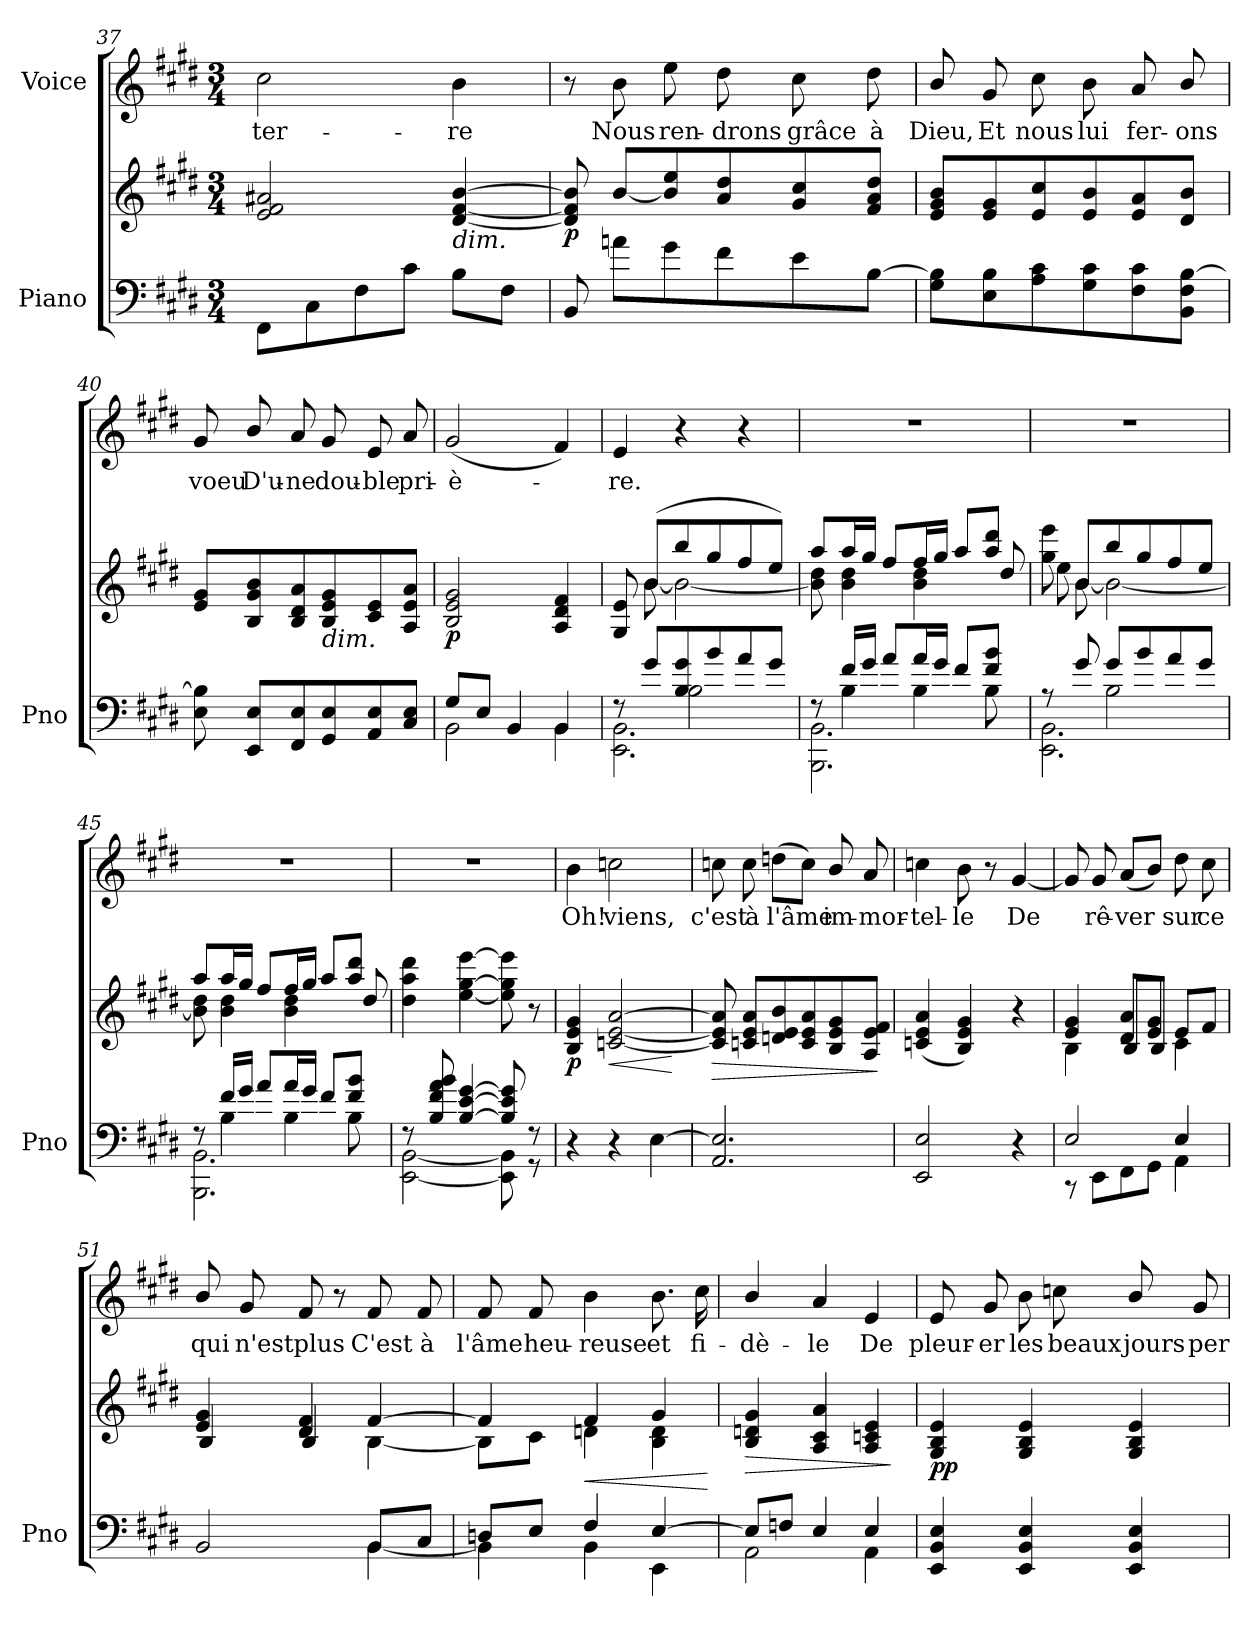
**kern	**kern	**dynam	**kern	**text
*part2	*part2	*part2	*part1	*part1
*staff3	*staff2	*staff2/3	*staff1	*staff1
*I"Piano	*	*	*I"Voice	*
*I'Pno	*	*	*	*
*clefF4	*clefG2	*	*clefG2	*
*k[f#c#g#d#]	*k[f#c#g#d#]	*	*k[f#c#g#d#]	*
*M3/4	*M3/4	*	*M3/4	*
=37	=37	=37	=37	=37
!	!	!	!	!LO:LY:b
8FF#\L	2e/ 2f#/ 2a#X/	.	2cc#\	ter-
8C#\	.	.	.	.
8F#\	.	.	.	.
8c#\J	.	.	.	.
!	!LO:TX:b:i:t=dim.	!	!	!
!	!	!	!	!LO:LY:b
8B\L	[4d#/ [4f#/ [4b/	.	4b\	-re
8F#\J	.	.	.	.
!!LO:LB:g=z
=38	=38	=38	=38	=38
!	!	!LO:DY:b	!	!
8BB/	8d#/] 8f#/] 8b/]	p	8r	.
!	!	!	!	!LO:LY:b
8an\L	[8b/L	.	8b\	Nous
!	!	!	!	!LO:LY:b
8g#\	8b/] 8ee/	.	8ee\	ren-
!	!	!	!	!LO:LY:b
8f#\	8a/ 8dd#/	.	8dd#\	-drons
!	!	!	!	!LO:LY:b
8e\	8g#/ 8cc#/	.	8cc#\	grâce
!	!	!	!	!LO:LY:b
[8B\J	8f#/ 8a/ 8dd#/J	.	8dd#\	à
=39	=39	=39	=39	=39
!	!	!	!	!LO:LY:b
8G#\ 8B\]L	8e/ 8g#/ 8b/L	.	8b/	Dieu,
!	!	!	!	!LO:LY:b
8E\ 8B\	8e/ 8g#/	.	8g#/	Et
!	!	!	!	!LO:LY:b
8A\ 8c#\	8e/ 8cc#/	.	8cc#\	nous
!	!	!	!	!LO:LY:b
8G#\ 8c#\	8e/ 8b/	.	8b\	lui
!	!	!	!	!LO:LY:b
8F#\ 8c#\	8e/ 8a/	.	8a/	fer-
!	!	!	!	!LO:LY:b
8BB\ 8F#\ [8B\J	8d#/ 8b/J	.	8b/	-ons
=40	=40	=40	=40	=40
!	!	!	!	!LO:LY:b
8E\ 8B\]	8e/ 8g#/L	.	8g#/	voeu
!	!	!	!	!LO:LY:b
8EE/ 8E/L	8B/ 8g#/ 8b/	.	8b/	D'u-
!	!	!	!	!LO:LY:b
8FF#/ 8E/	8B/ 8d#/ 8a/	.	8a/	-ne
!	!LO:TX:b:i:t=dim.	!	!	!
!	!	!	!	!LO:LY:b
8GG#/ 8E/	8B/ 8e/ 8g#/	.	8g#/	dou-
!	!	!	!	!LO:LY:b
8AA/ 8E/	8c#/ 8e/	.	8e/	-ble
!	!	!	!	!LO:LY:b
8C#/ 8E/J	8A/ 8e/ 8a/J	.	8a/	pri-
!!LO:PB:g=z
=41	=41	=41	=41	=41
*^	*	*	*	*
!	!	!	!LO:DY:b	!	!LO:LY:b
8G#/L	2BB\	2B/ 2e/ 2g#/	p	(<2g#/	-è-
8E/J	.	.	.	.	.
4BB/	.	.	.	.	.
4BB/	4BB\	4A/ 4d#/ 4f#/	.	4f#/)	.
=42	=42	=42	=42	=42	=42
*	*^	*^	*	*	*
!	!	!	!	!	!	!	!LO:LY:b
8rF	2.EE\ 2.BB\	4rBByy	8G#/ 8e/	8rffyy	.	4e/	-re.
8g#/L	.	.	(>8b/L	[8b\	.	.	.
8B/ 8g#/	.	2B\	8bb/	2b\_	.	4r	.
8b/	.	.	8gg#/	.	.	.	.
8a/	.	.	8ff#/	.	.	4r	.
8g#/J	.	.	8ee/J)	.	.	.	.
=43	=43	=43	=43	=43	=43	=43	=43
8rF	2.BBB\ 2.BB\	8rBByy	8aa/L	8b\] 8dd#\	.	2.r	.
16f#/LL	.	4B\	16aa/L	4b\ 4dd#\	.	.	.
16g#/JJ	.	.	16gg#/JJ	.	.	.	.
8a/L	.	.	8ff#/L	.	.	.	.
16a/L	.	4B\	16ff#/L	4b\ 4dd#\	.	.	.
16g#/JJ	.	.	16gg#/JJ	.	.	.	.
8f#/L	.	.	8aa/L	.	.	.	.
8f#/ 8b/J	.	8B\	8aa/ 8ddd#/J	8dd#/	.	.	.
=44	=44	=44	=44	=44	=44	=44	=44
8rA	2.EE\ 2.BB\	4rBByy	8gg#\ 8eee\	8ee\	.	2.r	.
8g#/	.	.	8b/L	[8b\	.	.	.
8g#/L	.	2B\	8bb/	2b\_	.	.	.
8b/	.	.	8gg#/	.	.	.	.
8a/	.	.	8ff#/	.	.	.	.
8g#/J	.	.	8ee/J	.	.	.	.
!!LO:LB:g=z
=45	=45	=45	=45	=45	=45	=45	=45
8rF	2.BBB\ 2.BB\	8rBByy	8aa/L	8b\] 8dd#\	.	2.r	.
16f#/LL	.	4B\	16aa/L	4b\ 4dd#\	.	.	.
16g#/JJ	.	.	16gg#/JJ	.	.	.	.
8a/L	.	.	8ff#/L	.	.	.	.
16a/L	.	4B\	16ff#/L	4b\ 4dd#\	.	.	.
16g#/JJ	.	.	16gg#/JJ	.	.	.	.
8f#/L	.	.	8aa/L	.	.	.	.
8f#/ 8b/J	.	8B\	8aa/ 8ddd#/J	8dd#/	.	.	.
*	*v	*v	*	*	*	*	*
*	*	*v	*v	*	*	*
=46	=46	=46	=46	=46	=46
8rF	[2EE\ [2BB\	4dd#\ 4aa\ 4ddd#\	.	2.r	.
8B/ 8f#/ 8a/ 8b/	.	.	.	.	.
[4B/ [4e/ [4g#/	.	[4ee\ [4gg#\ [4eee\	.	.	.
8B/] 8e/] 8g#/]	8EE\] 8BB\]	8ee\] 8gg#\] 8eee\]	.	.	.
8rF	8r	8r	.	.	.
=47	=47	=47	=47	=47	=47
!	!	!	!LO:DY:b	!	!LO:LY:b
*v	*v	*	*	*	*
4r	4B/ 4e/ 4g#/	p	4b\	Oh!
!	!	!LO:HP:b	!	!LO:LY:b
4r	[2cn/ [2e/ [2a/	<	2ccn\	viens,
[4E\	.	.	.	.
.	.	[	.	.
=48	=48	=48	=48	=48
!	!	!LO:HP:b	!	!LO:LY:b
2.AA/ 2.E/]	8c/] 8e/] 8a/]	>	8ccn\	c'est
!	!	!	!	!LO:LY:b
.	8cn/ 8e/ 8a/L	.	8cc\	à
!	!	!	!	!LO:LY:b
.	8dn/ 8e/ 8b/	.	(>8ddn\L	l'âme
.	8c/ 8e/ 8a/	.	8cc\J)	.
!	!	!	!	!LO:LY:b
.	8B/ 8e/ 8g#/	.	8b/	im-
!	!	!	!	!LO:LY:b
.	8A/ 8e/ 8f#/J	.	8a/	-mor-
.	.	]	.	.
!!LO:LB:g=z
=49	=49	=49	=49	=49
!	!	!	!	!LO:LY:b
2EE/ 2E/	(<4cn/ 4e/ 4a/	.	4ccn\	-tel-
!	!	!	!	!LO:LY:b
.	4B/ 4e/ 4g#/)	.	8b\	-le
.	.	.	8r	.
!	!	!	!	!LO:LY:b
4r	4r	.	[4g#/	De
=50	=50	=50	=50	=50
*^	*^	*	*	*
2E/	8r	4e/ 4g#/	4B\	.	8g#/]	.
!	!	!	!	!	!	!LO:LY:b
.	8EE\L	.	.	.	8g#/	rê-
!	!	!	!	!	!	!LO:LY:b
.	8FF#\	8d#/ 8a/L	8B/L	.	(<8a/L	-ver
.	8GG#\J	8e/ 8g#/J	8B/J	.	8b/J)	.
!	!	!	!	!	!	!LO:LY:b
4E/	4AA\	8e/L	4c#\	.	8dd#\	sur
!	!	!	!	!	!	!LO:LY:b
.	.	8f#/J	.	.	8cc#\	ce
=51	=51	=51	=51	=51	=51	=51
!	!	!	!	!	!	!LO:LY:b
2BB/	2ryy	4e/ 4g#/	4B/	.	8b/	qui
!	!	!	!	!	!	!LO:LY:b
.	.	.	.	.	8g#/	n'est
!	!	!	!	!	!	!LO:LY:b
.	.	4d#/ 4f#/	4B/	.	8f#/	plus
.	.	.	.	.	8r	.
!	!	!	!	!	!	!LO:LY:b
8BB/L	[4BB\	[4f#/	[4B\	.	8f#/	C'est
!	!	!	!	!	!	!LO:LY:b
8C#/J	.	.	.	.	8f#/	à
=52	=52	=52	=52	=52	=52	=52
!	!	!	!	!	!	!LO:LY:b
8Dn/L	4BB\]	4f#/]	8B\L]	.	8f#/	l'âme
!	!	!	!	!	!	!LO:LY:b
8E/J	.	.	8c#\J	.	8f#/	heu-
!	!	!	!	!LO:HP:b	!	!LO:LY:b
4F#/	4BB\	4f#/	4dn\	<	4b\	-reuse
!	!	!	!	!	!	!LO:LY:b
[4E/	4EE\	4g#/	4B\ 4d\	.	8.b\	et
!	!	!	!	!	!	!LO:LY:b
.	.	.	.	.	16cc#\	fi-
*v	*v	*	*	*	*	*
*	*v	*v	*	*	*
.	.	[	.	.
!!LO:LB:g=z
=53	=53	=53	=53	=53
*^	*	*	*	*
!	!	!	!LO:HP:b	!	!LO:LY:b
8E/L]	2AA\	4B/ 4dn/ 4g#/	>	4b/	-dè-
8Fn/J	.	.	.	.	.
!	!	!	!	!	!LO:LY:b
4E/	.	4A/ 4c#/ 4a/	.	4a/	-le
!	!	!	!	!	!LO:LY:b
4E/	4AA\	4A/ 4cn/ 4e/	.	4e/	De
*v	*v	*	*	*	*
.	.	]	.	.
=54	=54	=54	=54	=54
!	!	!LO:DY:b	!	!LO:LY:b
4EE/ 4BB/ 4E/	4G#/ 4B/ 4e/	pp	8e/	pleur-
!	!	!	!	!LO:LY:b
.	.	.	8g#/	-er
!	!	!	!	!LO:LY:b
4EE/ 4BB/ 4E/	4G#/ 4B/ 4e/	.	8b\	les
!	!	!	!	!LO:LY:b
.	.	.	8ccn\	beaux
!	!	!	!	!LO:LY:b
4EE/ 4BB/ 4E/	4G#/ 4B/ 4e/	.	8b/	jours
!	!	!	!	!LO:LY:b
.	.	.	8g#/	per-
=	=	=	=	=
*-	*-	*-	*-	*-
